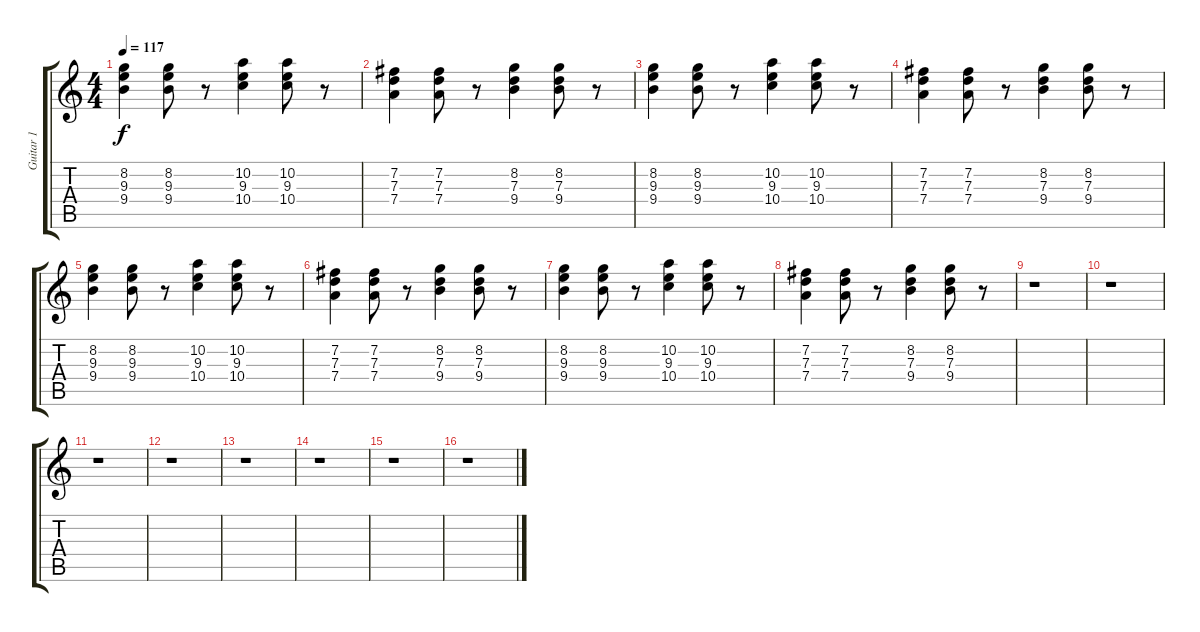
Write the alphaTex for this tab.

\track ("Guitar 1" "Guitar 1") {instrument electricbasspick}
\staff {score tabs}
\tuning (E4 B3 G3 D3 A2 E2) {hide}
\ts (4 4)
\tempo 117
\clef g2
\ks c
(8.2 9.3 9.4).4{dy f} (8.2 9.3 9.4).8 r.8 (10.2 9.3 10.4).4 (10.2 9.3 10.4).8 r.8 |
(7.2 7.3 7.4).4 (7.2 7.3 7.4).8 r.8 (8.2 7.3 9.4).4 (8.2 7.3 9.4).8 r.8 |
(8.2 9.3 9.4).4 (8.2 9.3 9.4).8 r.8 (10.2 9.3 10.4).4 (10.2 9.3 10.4).8 r.8 |
(7.2 7.3 7.4).4 (7.2 7.3 7.4).8 r.8 (8.2 7.3 9.4).4 (8.2 7.3 9.4).8 r.8 |
(8.2 9.3 9.4).4 (8.2 9.3 9.4).8 r.8 (10.2 9.3 10.4).4 (10.2 9.3 10.4).8 r.8 |
(7.2 7.3 7.4).4 (7.2 7.3 7.4).8 r.8 (8.2 7.3 9.4).4 (8.2 7.3 9.4).8 r.8 |
(8.2 9.3 9.4).4 (8.2 9.3 9.4).8 r.8 (10.2 9.3 10.4).4 (10.2 9.3 10.4).8 r.8 |
(7.2 7.3 7.4).4 (7.2 7.3 7.4).8 r.8 (8.2 7.3 9.4).4 (8.2 7.3 9.4).8 r.8 |
r.1 |
r.1 |
r.1 |
r.1 |
r.1 |
r.1 |
r.1 |
r.1
